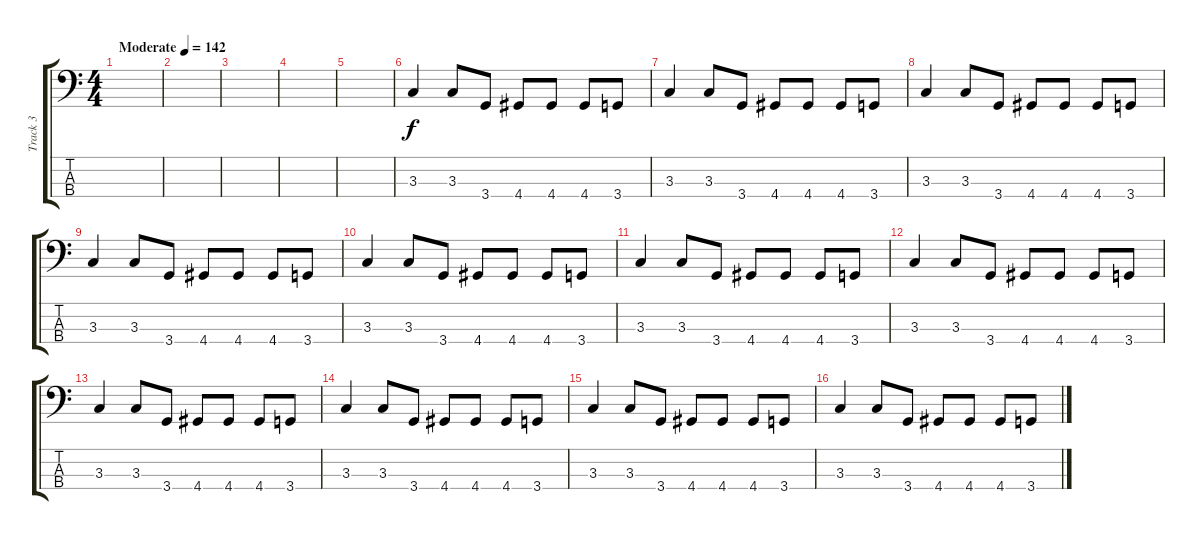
\track ("Track 3" "Track 3") {instrument electricbasspick}
\staff {score tabs}
\tuning (G2 D2 A1 E1) {hide}
\ts (4 4)
\tempo (142 "Moderate")
\clef f4
\ks c
|
|
|
|
|
3.3.4 3.3.8 3.4.8 4.4.8 4.4.8 4.4.8 3.4.8 |
3.3.4 3.3.8 3.4.8 4.4.8 4.4.8 4.4.8 3.4.8 |
3.3.4 3.3.8 3.4.8 4.4.8 4.4.8 4.4.8 3.4.8 |
3.3.4 3.3.8 3.4.8 4.4.8 4.4.8 4.4.8 3.4.8 |
3.3.4 3.3.8 3.4.8 4.4.8 4.4.8 4.4.8 3.4.8 |
3.3.4 3.3.8 3.4.8 4.4.8 4.4.8 4.4.8 3.4.8 |
3.3.4 3.3.8 3.4.8 4.4.8 4.4.8 4.4.8 3.4.8 |
3.3.4 3.3.8 3.4.8 4.4.8 4.4.8 4.4.8 3.4.8 |
3.3.4 3.3.8 3.4.8 4.4.8 4.4.8 4.4.8 3.4.8 |
3.3.4 3.3.8 3.4.8 4.4.8 4.4.8 4.4.8 3.4.8 |
3.3.4 3.3.8 3.4.8 4.4.8 4.4.8 4.4.8 3.4.8
